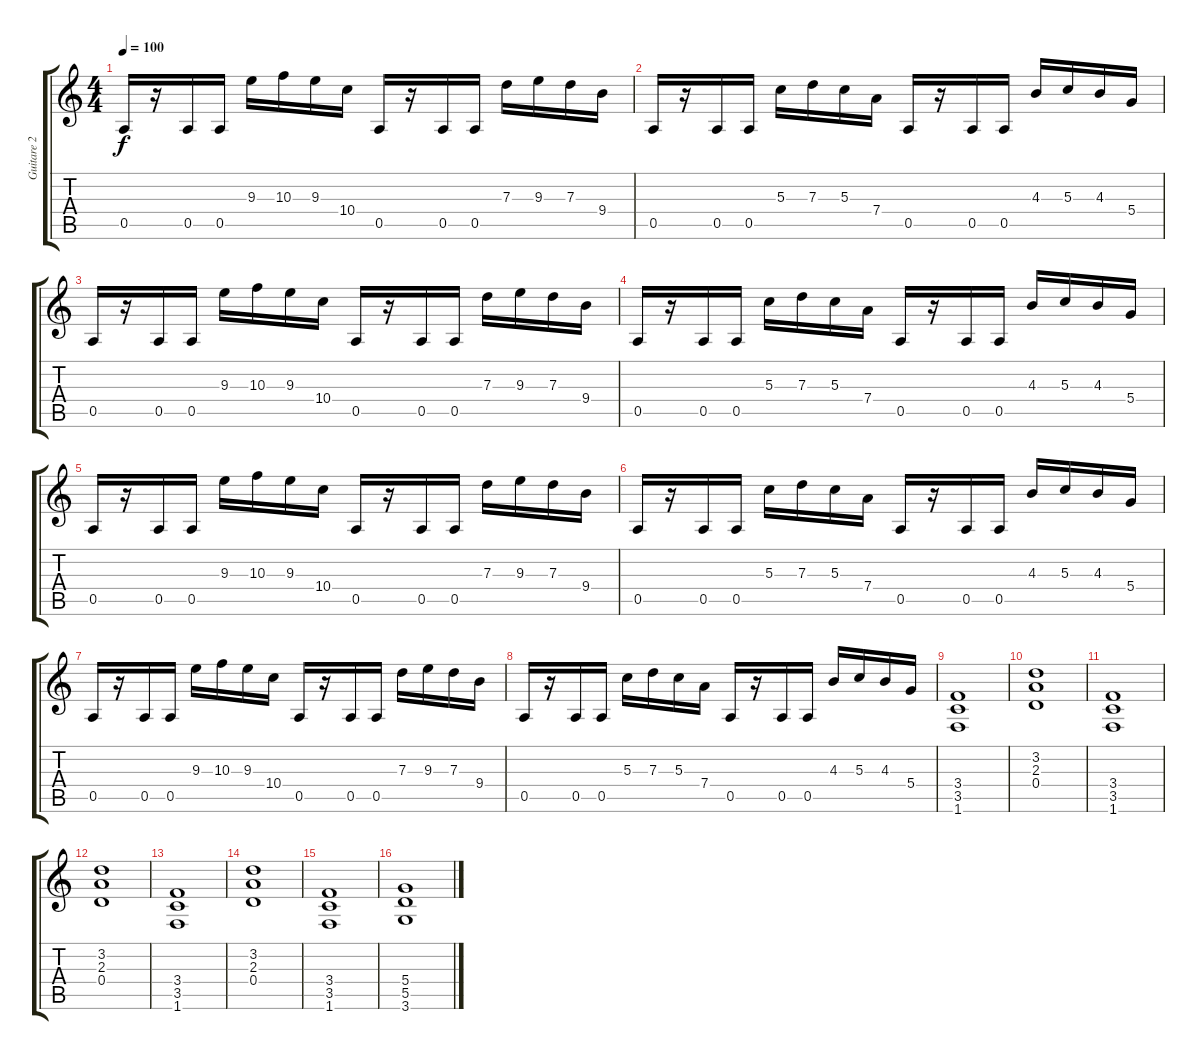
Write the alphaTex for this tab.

\track ("Guitare 2" "Guitare 2") {instrument distortionguitar}
\staff {score tabs}
\tuning (E4 B3 G3 D3 A2 E2) {hide}
\ts (4 4)
\tempo 100
\clef g2
\ks c
0.5.16{dy f} r.16 0.5.16 0.5.16 9.3.16 10.3.16 9.3.16 10.4.16 0.5.16 r.16 0.5.16 0.5.16 7.3.16 9.3.16 7.3.16 9.4.16 |
0.5.16 r.16 0.5.16 0.5.16 5.3.16 7.3.16 5.3.16 7.4.16 0.5.16 r.16 0.5.16 0.5.16 4.3.16 5.3.16 4.3.16 5.4.16 |
0.5.16 r.16 0.5.16 0.5.16 9.3.16 10.3.16 9.3.16 10.4.16 0.5.16 r.16 0.5.16 0.5.16 7.3.16 9.3.16 7.3.16 9.4.16 |
0.5.16 r.16 0.5.16 0.5.16 5.3.16 7.3.16 5.3.16 7.4.16 0.5.16 r.16 0.5.16 0.5.16 4.3.16 5.3.16 4.3.16 5.4.16 |
0.5.16 r.16 0.5.16 0.5.16 9.3.16 10.3.16 9.3.16 10.4.16 0.5.16 r.16 0.5.16 0.5.16 7.3.16 9.3.16 7.3.16 9.4.16 |
0.5.16 r.16 0.5.16 0.5.16 5.3.16 7.3.16 5.3.16 7.4.16 0.5.16 r.16 0.5.16 0.5.16 4.3.16 5.3.16 4.3.16 5.4.16 |
0.5.16 r.16 0.5.16 0.5.16 9.3.16 10.3.16 9.3.16 10.4.16 0.5.16 r.16 0.5.16 0.5.16 7.3.16 9.3.16 7.3.16 9.4.16 |
0.5.16 r.16 0.5.16 0.5.16 5.3.16 7.3.16 5.3.16 7.4.16 0.5.16 r.16 0.5.16 0.5.16 4.3.16 5.3.16 4.3.16 5.4.16 |
(3.4 3.5 1.6).1{instrument distortionguitar} |
(3.2 2.3 0.4).1 |
(3.4 3.5 1.6).1 |
(3.2 2.3 0.4).1 |
(3.4 3.5 1.6).1 |
(3.2 2.3 0.4).1 |
(3.4 3.5 1.6).1 |
(5.4 5.5 3.6).1
